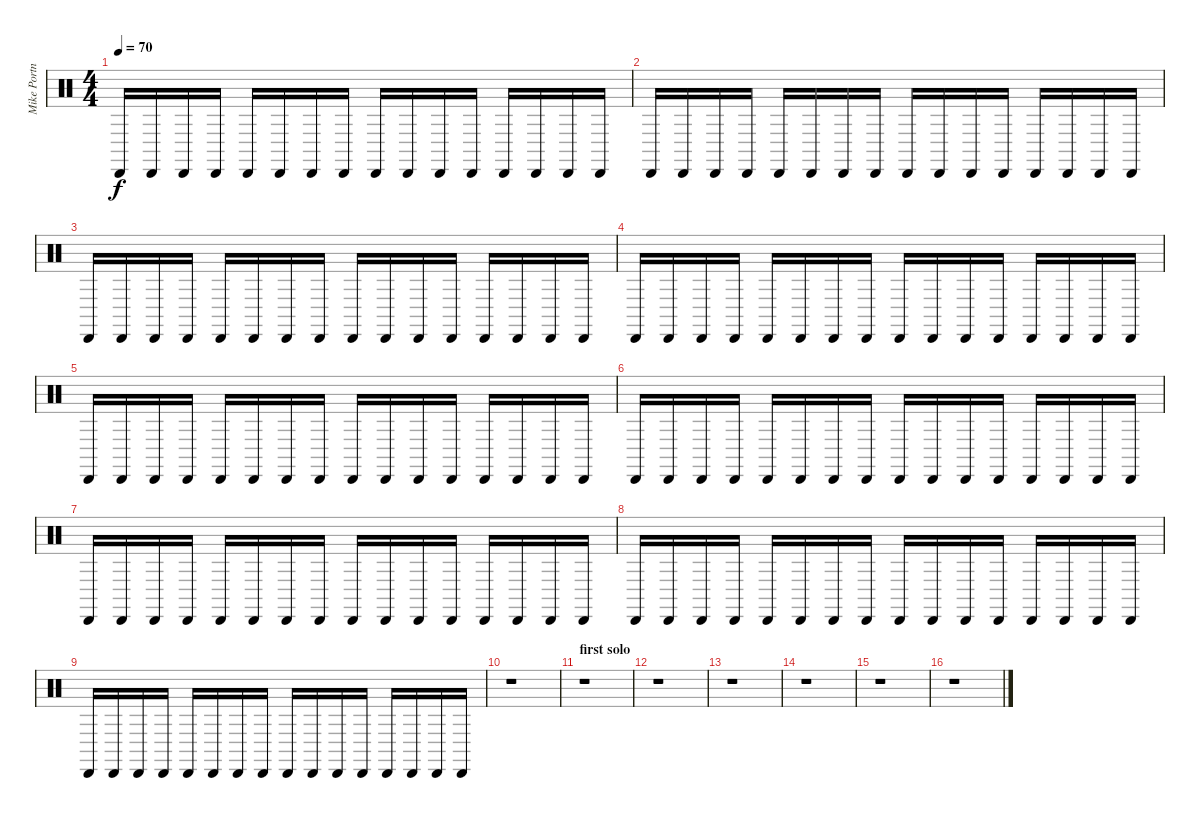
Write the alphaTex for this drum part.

\track ("Mike Portnoy" "Mike Portn") {instrument percussion}
\staff {score}
\articulation defaults
\ts (4 4)
\tempo 70
\clef neutral
\ks c "Cabasa (hit)".16{dy f} "Cabasa (hit)".16 "Cabasa (hit)".16 "Cabasa (hit)".16 "Cabasa (hit)".16 "Cabasa (hit)".16 "Cabasa (hit)".16 "Cabasa (hit)".16 "Cabasa (hit)".16 "Cabasa (hit)".16 "Cabasa (hit)".16 "Cabasa (hit)".16 "Cabasa (hit)".16 "Cabasa (hit)".16 "Cabasa (hit)".16 "Cabasa (hit)".16
|
"Cabasa (hit)".16 "Cabasa (hit)".16 "Cabasa (hit)".16 "Cabasa (hit)".16 "Cabasa (hit)".16 "Cabasa (hit)".16 "Cabasa (hit)".16 "Cabasa (hit)".16 "Cabasa (hit)".16 "Cabasa (hit)".16 "Cabasa (hit)".16 "Cabasa (hit)".16 "Cabasa (hit)".16 "Cabasa (hit)".16 "Cabasa (hit)".16 "Cabasa (hit)".16 |
"Cabasa (hit)".16 "Cabasa (hit)".16 "Cabasa (hit)".16 "Cabasa (hit)".16 "Cabasa (hit)".16 "Cabasa (hit)".16 "Cabasa (hit)".16 "Cabasa (hit)".16 "Cabasa (hit)".16 "Cabasa (hit)".16 "Cabasa (hit)".16 "Cabasa (hit)".16 "Cabasa (hit)".16 "Cabasa (hit)".16 "Cabasa (hit)".16 "Cabasa (hit)".16 |
"Cabasa (hit)".16 "Cabasa (hit)".16 "Cabasa (hit)".16 "Cabasa (hit)".16 "Cabasa (hit)".16 "Cabasa (hit)".16 "Cabasa (hit)".16 "Cabasa (hit)".16 "Cabasa (hit)".16 "Cabasa (hit)".16 "Cabasa (hit)".16 "Cabasa (hit)".16 "Cabasa (hit)".16 "Cabasa (hit)".16 "Cabasa (hit)".16 "Cabasa (hit)".16 |
"Cabasa (hit)".16 "Cabasa (hit)".16 "Cabasa (hit)".16 "Cabasa (hit)".16 "Cabasa (hit)".16 "Cabasa (hit)".16 "Cabasa (hit)".16 "Cabasa (hit)".16 "Cabasa (hit)".16 "Cabasa (hit)".16 "Cabasa (hit)".16 "Cabasa (hit)".16 "Cabasa (hit)".16 "Cabasa (hit)".16 "Cabasa (hit)".16 "Cabasa (hit)".16 |
"Cabasa (hit)".16 "Cabasa (hit)".16 "Cabasa (hit)".16 "Cabasa (hit)".16 "Cabasa (hit)".16 "Cabasa (hit)".16 "Cabasa (hit)".16 "Cabasa (hit)".16 "Cabasa (hit)".16 "Cabasa (hit)".16 "Cabasa (hit)".16 "Cabasa (hit)".16 "Cabasa (hit)".16 "Cabasa (hit)".16 "Cabasa (hit)".16 "Cabasa (hit)".16 |
"Cabasa (hit)".16 "Cabasa (hit)".16 "Cabasa (hit)".16 "Cabasa (hit)".16 "Cabasa (hit)".16 "Cabasa (hit)".16 "Cabasa (hit)".16 "Cabasa (hit)".16 "Cabasa (hit)".16 "Cabasa (hit)".16 "Cabasa (hit)".16 "Cabasa (hit)".16 "Cabasa (hit)".16 "Cabasa (hit)".16 "Cabasa (hit)".16 "Cabasa (hit)".16 |
"Cabasa (hit)".16 "Cabasa (hit)".16 "Cabasa (hit)".16 "Cabasa (hit)".16 "Cabasa (hit)".16 "Cabasa (hit)".16 "Cabasa (hit)".16 "Cabasa (hit)".16 "Cabasa (hit)".16 "Cabasa (hit)".16 "Cabasa (hit)".16 "Cabasa (hit)".16 "Cabasa (hit)".16 "Cabasa (hit)".16 "Cabasa (hit)".16 "Cabasa (hit)".16 |
"Cabasa (hit)".16 "Cabasa (hit)".16 "Cabasa (hit)".16 "Cabasa (hit)".16 "Cabasa (hit)".16 "Cabasa (hit)".16 "Cabasa (hit)".16 "Cabasa (hit)".16 "Cabasa (hit)".16 "Cabasa (hit)".16 "Cabasa (hit)".16 "Cabasa (hit)".16 "Cabasa (hit)".16 "Cabasa (hit)".16 "Cabasa (hit)".16 "Cabasa (hit)".16 |
r.1 |
\section ("" "first solo")
r.1 |
r.1 |
r.1 |
r.1 |
r.1 |
r.1
